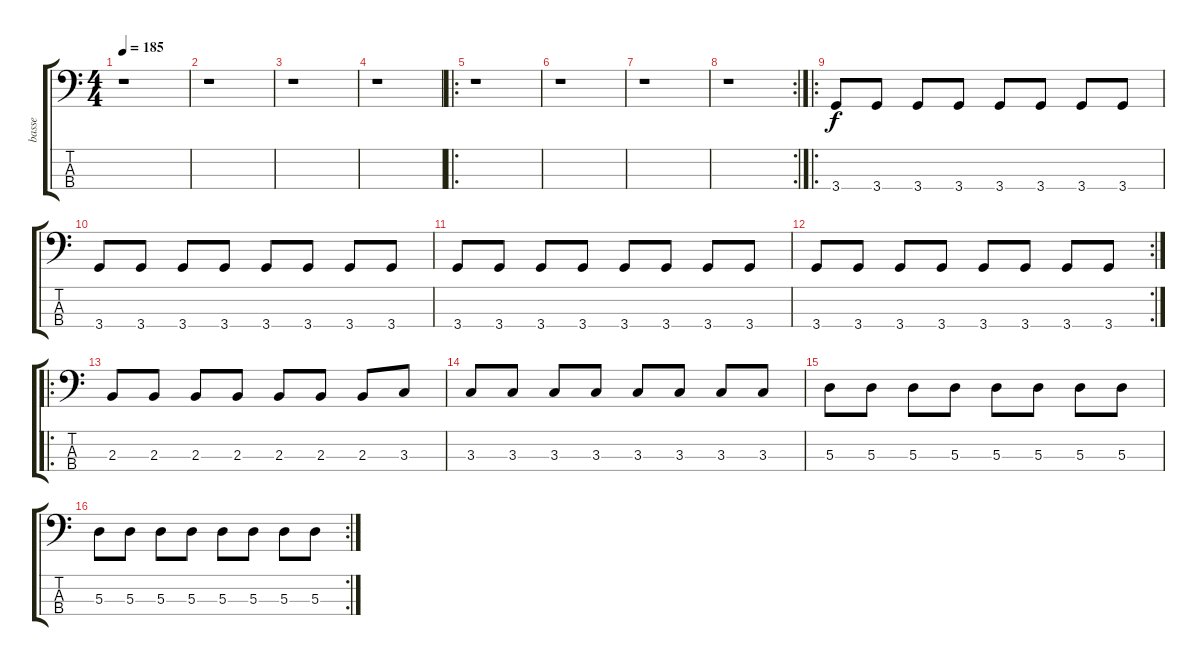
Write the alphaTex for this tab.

\track ("basse" "basse") {instrument electricbassfinger}
\staff {score tabs}
\tuning (G2 D2 A1 E1) {hide}
\ts (4 4)
\tempo 185
\clef f4
\ks c
r.1{dy f} |
r.1 |
r.1 |
r.1 |
\ro
r.1 |
r.1 |
r.1 |
\rc 2
r.1 |
\ro
3.4.8 3.4.8 3.4.8 3.4.8 3.4.8 3.4.8 3.4.8 3.4.8 |
3.4.8 3.4.8 3.4.8 3.4.8 3.4.8 3.4.8 3.4.8 3.4.8 |
3.4.8 3.4.8 3.4.8 3.4.8 3.4.8 3.4.8 3.4.8 3.4.8 |
\rc 2
3.4.8 3.4.8 3.4.8 3.4.8 3.4.8 3.4.8 3.4.8 3.4.8 |
\ro
2.3.8 2.3.8 2.3.8 2.3.8 2.3.8 2.3.8 2.3.8 3.3.8 |
3.3.8 3.3.8 3.3.8 3.3.8 3.3.8 3.3.8 3.3.8 3.3.8 |
5.3.8 5.3.8 5.3.8 5.3.8 5.3.8 5.3.8 5.3.8 5.3.8 |
\rc 2
5.3.8 5.3.8 5.3.8 5.3.8 5.3.8 5.3.8 5.3.8 5.3.8
